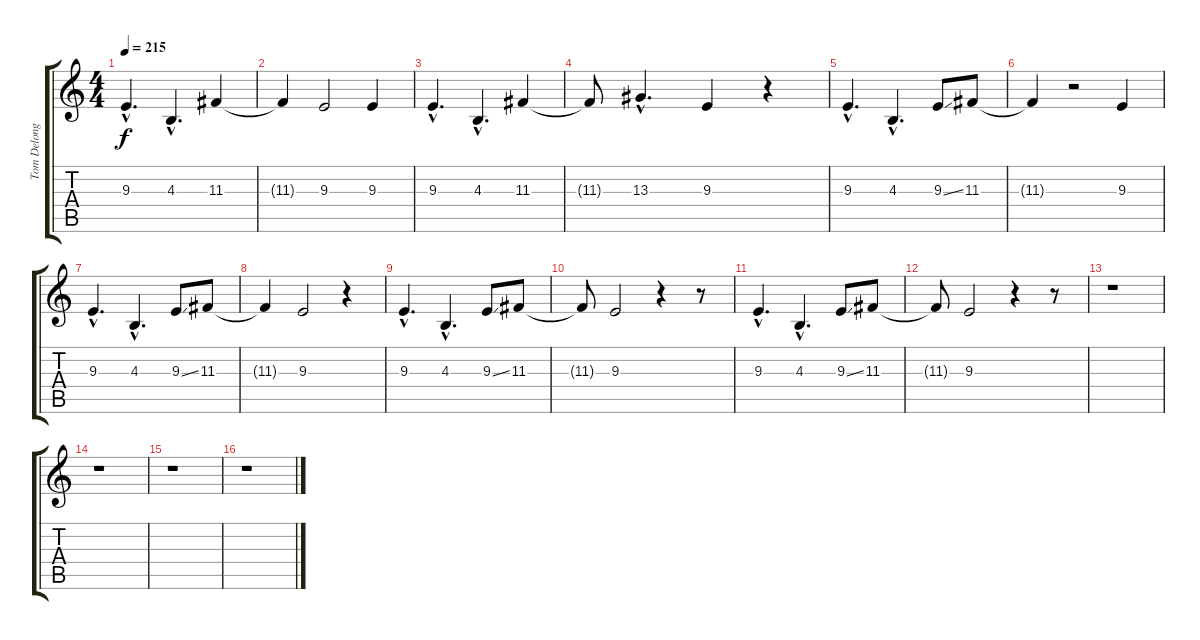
\track ("Tom Delonge (Vocals)" "Tom Delong") {instrument lead6voice}
\staff {score tabs}
\tuning (E4 B3 G3 D3 A2 E2) {hide}
\ts (4 4)
\tempo 215
\clef g2
\ks c
9.3{hac}.4{d dy f} 4.3{hac}.4{d} 11.3.4 |
11.3{t}.4 9.3.2 9.3.4 |
9.3{hac}.4{d} 4.3{hac}.4{d} 11.3.4 |
11.3{t}.8 13.3{hac}.4{d} 9.3.4 r.4 |
9.3{hac}.4{d} 4.3{hac}.4{d} 9.3{ss}.8 11.3.8 |
11.3{t}.4 r.2 9.3.4 |
9.3{hac}.4{d} 4.3{hac}.4{d} 9.3{ss}.8 11.3.8 |
11.3{t}.4 9.3.2 r.4 |
9.3{hac}.4{d} 4.3{hac}.4{d} 9.3{ss}.8 11.3.8 |
11.3{t}.8 9.3.2 r.4 r.8 |
9.3{hac}.4{d} 4.3{hac}.4{d} 9.3{ss}.8 11.3.8 |
11.3{t}.8 9.3.2 r.4 r.8 |
r.1 |
r.1 |
r.1 |
r.1
